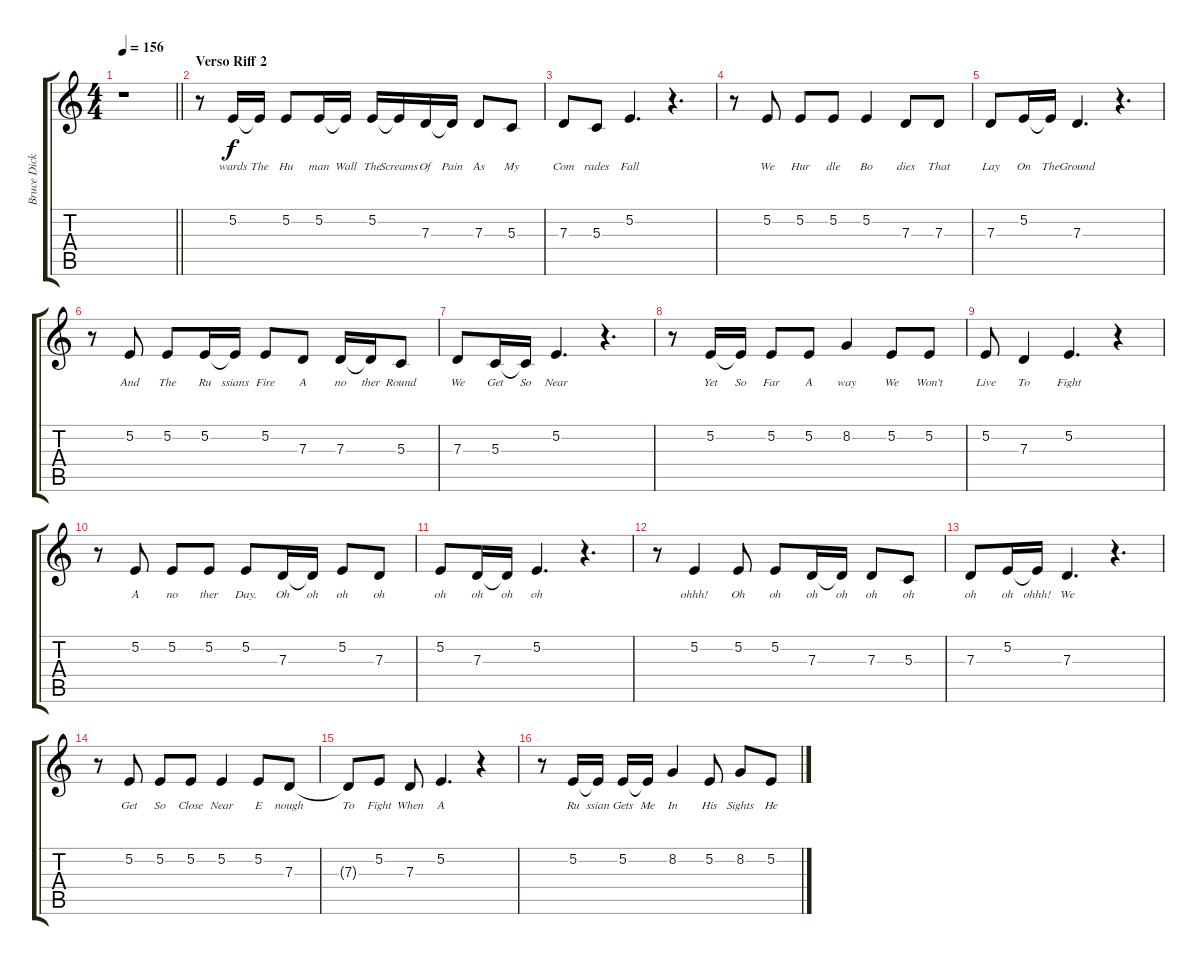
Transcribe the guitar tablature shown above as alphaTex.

\track ("Bruce Dickinson" "Bruce Dick") {instrument lead2sawtooth}
\staff {score tabs}
\tuning (E4 B3 G3 D3 A2 E2) {hide}
\ts (4 4)
\tempo 156
\clef g2
\barLineRight lightlight
\ks c
r.1{dy f} |
\section ("" "Verso Riff 2")
r.8 5.2.16{lyrics (0 "wards") lyrics (1 "") lyrics (2 "") lyrics (3 "") lyrics (4 "")} 5.2{t}.16{lyrics (0 "The") lyrics (1 "") lyrics (2 "") lyrics (3 "") lyrics (4 "")} 5.2.8{lyrics (0 "Hu") lyrics (1 "") lyrics (2 "") lyrics (3 "") lyrics (4 "")} 5.2.16{lyrics (0 "man") lyrics (1 "") lyrics (2 "") lyrics (3 "") lyrics (4 "")} 5.2{t}.16{lyrics (0 "Wall") lyrics (1 "") lyrics (2 "") lyrics (3 "") lyrics (4 "")} 5.2.16{lyrics (0 "The") lyrics (1 "") lyrics (2 "") lyrics (3 "") lyrics (4 "")} 5.2{t}.16{lyrics (0 "Screams") lyrics (1 "") lyrics (2 "") lyrics (3 "") lyrics (4 "")} 7.3.16{lyrics (0 "Of") lyrics (1 "") lyrics (2 "") lyrics (3 "") lyrics (4 "")} 7.3{t}.16{lyrics (0 "Pain") lyrics (1 "") lyrics (2 "") lyrics (3 "") lyrics (4 "")} 7.3.8{lyrics (0 "As") lyrics (1 "") lyrics (2 "") lyrics (3 "") lyrics (4 "")} 5.3.8{lyrics (0 "My") lyrics (1 "") lyrics (2 "") lyrics (3 "") lyrics (4 "")} |
7.3.8{lyrics (0 "Com") lyrics (1 "") lyrics (2 "") lyrics (3 "") lyrics (4 "")} 5.3.8{lyrics (0 "rades") lyrics (1 "") lyrics (2 "") lyrics (3 "") lyrics (4 "")} 5.2.4{d lyrics (0 "Fall") lyrics (1 "") lyrics (2 "") lyrics (3 "") lyrics (4 "")} r.4{d} |
r.8 5.2.8{lyrics (0 "We") lyrics (1 "") lyrics (2 "") lyrics (3 "") lyrics (4 "")} 5.2.8{lyrics (0 "Hur") lyrics (1 "") lyrics (2 "") lyrics (3 "") lyrics (4 "")} 5.2.8{lyrics (0 "dle") lyrics (1 "") lyrics (2 "") lyrics (3 "") lyrics (4 "")} 5.2.4{lyrics (0 "Bo") lyrics (1 "") lyrics (2 "") lyrics (3 "") lyrics (4 "")} 7.3.8{lyrics (0 "dies") lyrics (1 "") lyrics (2 "") lyrics (3 "") lyrics (4 "")} 7.3.8{lyrics (0 "That") lyrics (1 "") lyrics (2 "") lyrics (3 "") lyrics (4 "")} |
7.3.8{lyrics (0 "Lay") lyrics (1 "") lyrics (2 "") lyrics (3 "") lyrics (4 "")} 5.2.16{lyrics (0 "On") lyrics (1 "") lyrics (2 "") lyrics (3 "") lyrics (4 "")} 5.2{t}.16{lyrics (0 "The") lyrics (1 "") lyrics (2 "") lyrics (3 "") lyrics (4 "")} 7.3.4{d lyrics (0 "Ground") lyrics (1 "") lyrics (2 "") lyrics (3 "") lyrics (4 "")} r.4{d} |
r.8 5.2.8{lyrics (0 "And") lyrics (1 "") lyrics (2 "") lyrics (3 "") lyrics (4 "")} 5.2.8{lyrics (0 "The") lyrics (1 "") lyrics (2 "") lyrics (3 "") lyrics (4 "")} 5.2.16{lyrics (0 "Ru") lyrics (1 "") lyrics (2 "") lyrics (3 "") lyrics (4 "")} 5.2{t}.16{lyrics (0 "ssians") lyrics (1 "") lyrics (2 "") lyrics (3 "") lyrics (4 "")} 5.2.8{lyrics (0 "Fire") lyrics (1 "") lyrics (2 "") lyrics (3 "") lyrics (4 "")} 7.3.8{lyrics (0 "A") lyrics (1 "") lyrics (2 "") lyrics (3 "") lyrics (4 "")} 7.3.16{lyrics (0 "no") lyrics (1 "") lyrics (2 "") lyrics (3 "") lyrics (4 "")} 7.3{t}.16{lyrics (0 "ther") lyrics (1 "") lyrics (2 "") lyrics (3 "") lyrics (4 "")} 5.3.8{lyrics (0 "Round") lyrics (1 "") lyrics (2 "") lyrics (3 "") lyrics (4 "")} |
7.3.8{lyrics (0 "We") lyrics (1 "") lyrics (2 "") lyrics (3 "") lyrics (4 "")} 5.3.16{lyrics (0 "Get") lyrics (1 "") lyrics (2 "") lyrics (3 "") lyrics (4 "")} 5.3{t}.16{lyrics (0 "So") lyrics (1 "") lyrics (2 "") lyrics (3 "") lyrics (4 "")} 5.2.4{d lyrics (0 "Near") lyrics (1 "") lyrics (2 "") lyrics (3 "") lyrics (4 "")} r.4{d} |
r.8 5.2.16{lyrics (0 "Yet") lyrics (1 "") lyrics (2 "") lyrics (3 "") lyrics (4 "")} 5.2{t}.16{lyrics (0 "So") lyrics (1 "") lyrics (2 "") lyrics (3 "") lyrics (4 "")} 5.2.8{lyrics (0 "Far") lyrics (1 "") lyrics (2 "") lyrics (3 "") lyrics (4 "")} 5.2.8{lyrics (0 "A") lyrics (1 "") lyrics (2 "") lyrics (3 "") lyrics (4 "")} 8.2.4{lyrics (0 "way") lyrics (1 "") lyrics (2 "") lyrics (3 "") lyrics (4 "")} 5.2.8{lyrics (0 "We") lyrics (1 "") lyrics (2 "") lyrics (3 "") lyrics (4 "")} 5.2.8{lyrics (0 "Won't") lyrics (1 "") lyrics (2 "") lyrics (3 "") lyrics (4 "")} |
5.2.8{lyrics (0 "Live") lyrics (1 "") lyrics (2 "") lyrics (3 "") lyrics (4 "")} 7.3.4{lyrics (0 "To") lyrics (1 "") lyrics (2 "") lyrics (3 "") lyrics (4 "")} 5.2.4{d lyrics (0 "Fight") lyrics (1 "") lyrics (2 "") lyrics (3 "") lyrics (4 "")} r.4 |
r.8 5.2.8{lyrics (0 "A") lyrics (1 "") lyrics (2 "") lyrics (3 "") lyrics (4 "")} 5.2.8{lyrics (0 "no") lyrics (1 "") lyrics (2 "") lyrics (3 "") lyrics (4 "")} 5.2.8{lyrics (0 "ther") lyrics (1 "") lyrics (2 "") lyrics (3 "") lyrics (4 "")} 5.2.8{lyrics (0 "Day.") lyrics (1 "") lyrics (2 "") lyrics (3 "") lyrics (4 "")} 7.3.16{lyrics (0 "Oh") lyrics (1 "") lyrics (2 "") lyrics (3 "") lyrics (4 "")} 7.3{t}.16{lyrics (0 "oh") lyrics (1 "") lyrics (2 "") lyrics (3 "") lyrics (4 "")} 5.2.8{lyrics (0 "oh") lyrics (1 "") lyrics (2 "") lyrics (3 "") lyrics (4 "")} 7.3.8{lyrics (0 "oh") lyrics (1 "") lyrics (2 "") lyrics (3 "") lyrics (4 "")} |
5.2.8{lyrics (0 "oh") lyrics (1 "") lyrics (2 "") lyrics (3 "") lyrics (4 "")} 7.3.16{lyrics (0 "oh") lyrics (1 "") lyrics (2 "") lyrics (3 "") lyrics (4 "")} 7.3{t}.16{lyrics (0 "oh") lyrics (1 "") lyrics (2 "") lyrics (3 "") lyrics (4 "")} 5.2.4{d lyrics (0 "oh") lyrics (1 "") lyrics (2 "") lyrics (3 "") lyrics (4 "")} r.4{d} |
r.8 5.2.4{lyrics (0 "ohhh!") lyrics (1 "") lyrics (2 "") lyrics (3 "") lyrics (4 "")} 5.2.8{lyrics (0 "Oh") lyrics (1 "") lyrics (2 "") lyrics (3 "") lyrics (4 "")} 5.2.8{lyrics (0 "oh") lyrics (1 "") lyrics (2 "") lyrics (3 "") lyrics (4 "")} 7.3.16{lyrics (0 "oh") lyrics (1 "") lyrics (2 "") lyrics (3 "") lyrics (4 "")} 7.3{t}.16{lyrics (0 "oh") lyrics (1 "") lyrics (2 "") lyrics (3 "") lyrics (4 "")} 7.3.8{lyrics (0 "oh") lyrics (1 "") lyrics (2 "") lyrics (3 "") lyrics (4 "")} 5.3.8{lyrics (0 "oh") lyrics (1 "") lyrics (2 "") lyrics (3 "") lyrics (4 "")} |
7.3.8{lyrics (0 "oh") lyrics (1 "") lyrics (2 "") lyrics (3 "") lyrics (4 "")} 5.2.16{lyrics (0 "oh") lyrics (1 "") lyrics (2 "") lyrics (3 "") lyrics (4 "")} 5.2{t}.16{lyrics (0 "ohhh!") lyrics (1 "") lyrics (2 "") lyrics (3 "") lyrics (4 "")} 7.3.4{d lyrics (0 "We") lyrics (1 "") lyrics (2 "") lyrics (3 "") lyrics (4 "")} r.4{d} |
r.8 5.2.8{lyrics (0 "Get") lyrics (1 "") lyrics (2 "") lyrics (3 "") lyrics (4 "")} 5.2.8{lyrics (0 "So") lyrics (1 "") lyrics (2 "") lyrics (3 "") lyrics (4 "")} 5.2.8{lyrics (0 "Close") lyrics (1 "") lyrics (2 "") lyrics (3 "") lyrics (4 "")} 5.2.4{lyrics (0 "Near") lyrics (1 "") lyrics (2 "") lyrics (3 "") lyrics (4 "")} 5.2.8{lyrics (0 "E") lyrics (1 "") lyrics (2 "") lyrics (3 "") lyrics (4 "")} 7.3.8{lyrics (0 "nough") lyrics (1 "") lyrics (2 "") lyrics (3 "") lyrics (4 "")} |
7.3{t}.8{lyrics (0 "To") lyrics (1 "") lyrics (2 "") lyrics (3 "") lyrics (4 "")} 5.2.8{lyrics (0 "Fight") lyrics (1 "") lyrics (2 "") lyrics (3 "") lyrics (4 "")} 7.3.8{lyrics (0 "When") lyrics (1 "") lyrics (2 "") lyrics (3 "") lyrics (4 "")} 5.2.4{d lyrics (0 "A") lyrics (1 "") lyrics (2 "") lyrics (3 "") lyrics (4 "")} r.4 |
r.8 5.2.16{lyrics (0 "Ru") lyrics (1 "") lyrics (2 "") lyrics (3 "") lyrics (4 "")} 5.2{t}.16{lyrics (0 "ssian") lyrics (1 "") lyrics (2 "") lyrics (3 "") lyrics (4 "")} 5.2.16{lyrics (0 "Gets") lyrics (1 "") lyrics (2 "") lyrics (3 "") lyrics (4 "")} 5.2{t}.16{lyrics (0 "Me") lyrics (1 "") lyrics (2 "") lyrics (3 "") lyrics (4 "")} 8.2.4{lyrics (0 "In") lyrics (1 "") lyrics (2 "") lyrics (3 "") lyrics (4 "")} 5.2.8{lyrics (0 "His") lyrics (1 "") lyrics (2 "") lyrics (3 "") lyrics (4 "")} 8.2.8{lyrics (0 "Sights") lyrics (1 "") lyrics (2 "") lyrics (3 "") lyrics (4 "")} 5.2.8{lyrics (0 "He") lyrics (1 "") lyrics (2 "") lyrics (3 "") lyrics (4 "")}
